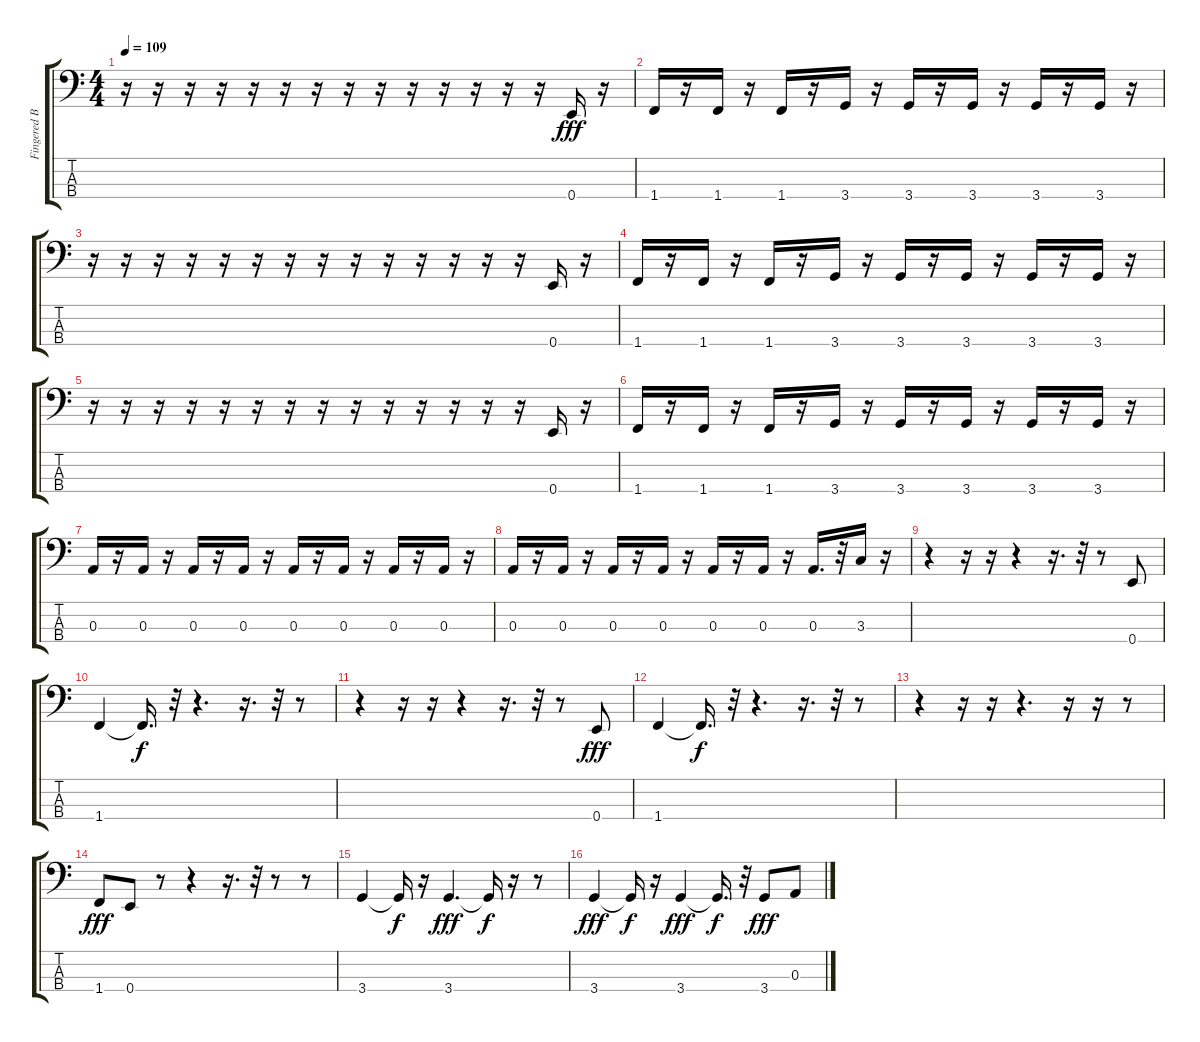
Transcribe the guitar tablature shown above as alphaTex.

\track ("Fingered Bass       " "Fingered B") {instrument electricbassfinger}
\staff {score tabs}
\tuning (G2 D2 A1 E1) {hide}
\ts (4 4)
\tempo 109
\clef f4
\ks c
r.16{dy f} r.16 r.16 r.16 r.16 r.16 r.16 r.16 r.16 r.16 r.16 r.16 r.16 r.16 0.4.16{dy fff} r.16 |
1.4.16 r.16 1.4.16 r.16 1.4.16 r.16 3.4.16 r.16 3.4.16 r.16 3.4.16 r.16 3.4.16 r.16 3.4.16 r.16 |
r.16 r.16 r.16 r.16 r.16 r.16 r.16 r.16 r.16 r.16 r.16 r.16 r.16 r.16 0.4.16 r.16 |
1.4.16 r.16 1.4.16 r.16 1.4.16 r.16 3.4.16 r.16 3.4.16 r.16 3.4.16 r.16 3.4.16 r.16 3.4.16 r.16 |
r.16 r.16 r.16 r.16 r.16 r.16 r.16 r.16 r.16 r.16 r.16 r.16 r.16 r.16 0.4.16 r.16 |
1.4.16 r.16 1.4.16 r.16 1.4.16 r.16 3.4.16 r.16 3.4.16 r.16 3.4.16 r.16 3.4.16 r.16 3.4.16 r.16 |
0.3.16 r.16 0.3.16 r.16 0.3.16 r.16 0.3.16 r.16 0.3.16 r.16 0.3.16 r.16 0.3.16 r.16 0.3.16 r.16 |
0.3.16 r.16 0.3.16 r.16 0.3.16 r.16 0.3.16 r.16 0.3.16 r.16 0.3.16 r.16 0.3.16{d} r.32 3.3.16 r.16 |
r.4 r.16 r.16 r.4 r.16{d} r.32 r.8 0.4.8 |
1.4.4 1.4{t}.16{d dy f} r.32 r.4{d} r.16{d} r.32 r.8 |
r.4 r.16 r.16 r.4 r.16{d} r.32 r.8 0.4.8{dy fff} |
1.4.4 1.4{t}.16{d dy f} r.32 r.4{d} r.16{d} r.32 r.8 |
r.4 r.16 r.16 r.4{d} r.16 r.16 r.8 |
1.4.8{dy fff} 0.4.8 r.8 r.4 r.16{d} r.32 r.8 r.8 |
3.4.4 3.4{t}.16{dy f} r.16 3.4.4{d dy fff} 3.4{t}.16{dy f} r.16 r.8 |
3.4.4{dy fff} 3.4{t}.16{dy f} r.16 3.4.4{dy fff} 3.4{t}.16{d dy f} r.32 3.4.8{dy fff} 0.3.8
